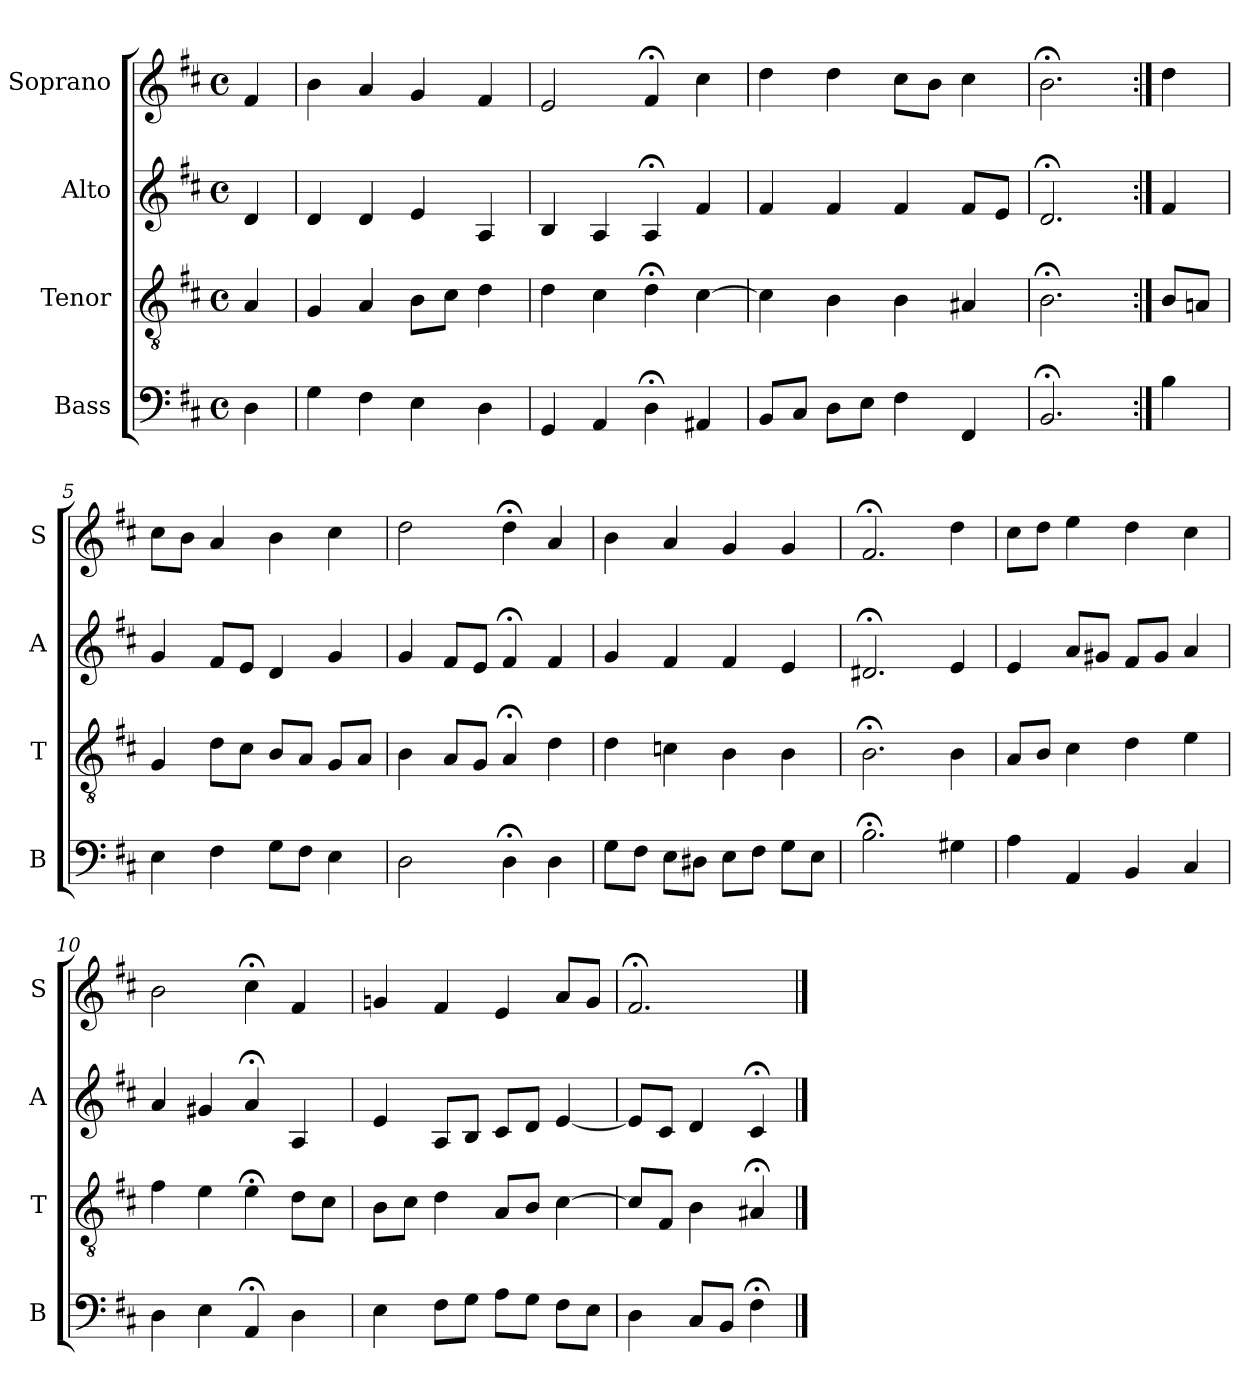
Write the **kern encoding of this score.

**kern	**kern	**kern	**kern
*part4	*part3	*part2	*part1
*staff4	*staff3	*staff2	*staff1
*I"Bass	*I"Tenor	*I"Alto	*I"Soprano
*I'B	*I'T	*I'A	*I'S
*clefF4	*clefGv2	*clefG2	*clefG2
*k[f#c#]	*k[f#c#]	*k[f#c#]	*k[f#c#]
*b:	*b:	*b:	*b:
*M4/4	*M4/4	*M4/4	*M4/4
*met(c)	*met(c)	*met(c)	*met(c)
*MM100	*MM100	*MM100	*MM100
=	=	=	=
4D	4A	4d	4f#
=1	=1	=1	=1
4G	4G	4d	4b
4F#	4A	4d	4a
4E	8BL	4e	4g
.	8c#J	.	.
4D	4d	4A	4f#
=2	=2	=2	=2
4GG	4d	4B	2e
4AA	4c#	4A	.
4D;<	4d;<	4A;<	4f#;<
4AA#X	[4c#	4f#	4cc#
=3	=3	=3	=3
8BBL	4c#]	4f#	4dd
8C#J	.	.	.
8DL	4B	4f#	4dd
8EJ	.	.	.
4F#	4B	4f#	8cc#L
.	.	.	8bJ
4FF#	4A#X	8f#L	4cc#
.	.	8eJ	.
=4	=4	=4	=4
2.BB;<	2.B;<	2.d;<	2.b;<
=:|!	=:|!	=:|!	=:|!
4B	8BL	4f#	4dd
.	8AnJ	.	.
=5	=5	=5	=5
4E	4G	4g	8cc#L
.	.	.	8bJ
4F#	8dL	8f#L	4a
.	8c#J	8eJ	.
8GL	8BL	4d	4b
8F#J	8AJ	.	.
4E	8GL	4g	4cc#
.	8AJ	.	.
=6	=6	=6	=6
2Di	4Bi	4gi	2ddi
.	8AL	8f#L	.
.	8GJ	8eJ	.
4D;<	4A;<	4f#;<	4dd;<
4D	4d	4f#	4a
=7	=7	=7	=7
8GL	4d	4g	4b
8F#J	.	.	.
8EL	4cn	4f#	4a
8D#XJ	.	.	.
8EL	4B	4f#	4g
8F#J	.	.	.
8GL	4B	4e	4g
8EJ	.	.	.
=8	=8	=8	=8
2.B;<	2.B;<	2.d#X;<	2.f#;<
4G#X	4B	4e	4dd
=9	=9	=9	=9
4A	8AL	4e	8cc#L
.	8BJ	.	8ddJ
4AA	4c#	8aL	4ee
.	.	8g#XJ	.
4BB	4d	8f#L	4dd
.	.	8g#J	.
4C#	4e	4a	4cc#
=10	=10	=10	=10
4D	4f#	4a	2b
4E	4e	4g#X	.
4AA;<	4e;<	4a;<	4cc#;<
4D	8dL	4A	4f#
.	8c#J	.	.
=11	=11	=11	=11
4E	8BL	4e	4gn
.	8c#J	.	.
8F#L	4d	8AL	4f#
8GJ	.	8BJ	.
8AL	8AL	8c#L	4e
8GJ	8BJ	8dJ	.
8F#L	[4c#	[4e	8aL
8EJ	.	.	8gJ
=12	=12	=12	=12
4D	8c#L]	8eL]	2.f#;<
.	8F#J	8c#J	.
8C#L	4B	4d	.
8BBJ	.	.	.
4F#;<	4A#X;<	4c#;<	.
==	==	==	==
*-	*-	*-	*-
